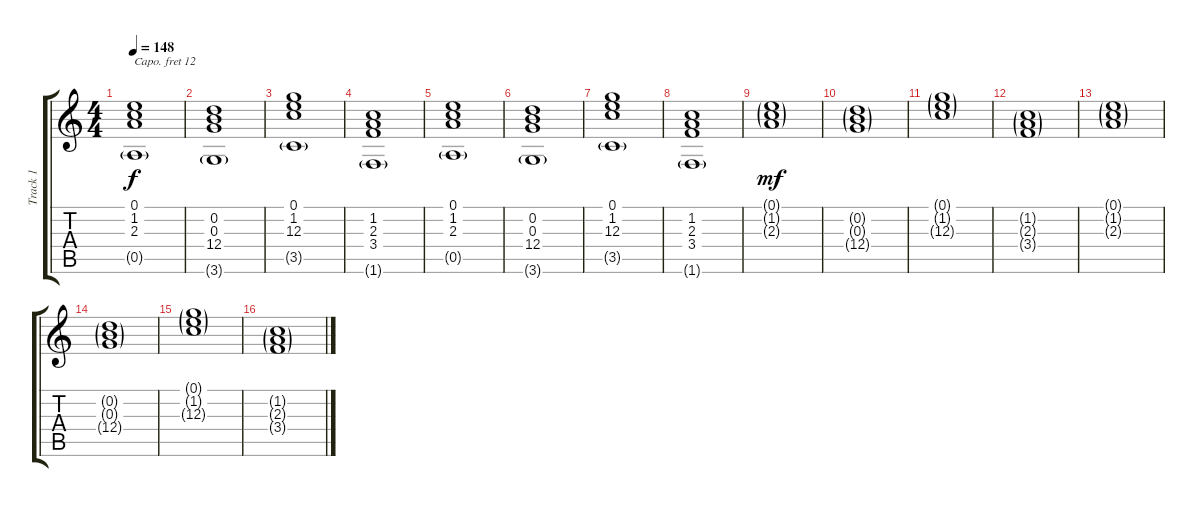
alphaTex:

\track ("Track 1" "Track 1") {instrument rockorgan}
\staff {score tabs}
\capo 12
\tuning (E4 B3 G3 D3 A2 E2) {hide}
\ts (4 4)
\tempo 148
\clef g2
\ks c
(0.1 1.2 2.3 0.5{g}).1{dy f} |
(0.2 0.3 12.4 3.6{g}).1 |
(0.1 1.2 12.3 3.5{g}).1 |
(1.2 2.3 3.4 1.6{g}).1 |
(0.1 1.2 2.3 0.5{g}).1 |
(0.2 0.3 12.4 3.6{g}).1 |
(0.1 1.2 12.3 3.5{g}).1 |
(1.2 2.3 3.4 1.6{g}).1 |
(0.1{g} 1.2{g} 2.3{g}).1{dy mf} |
(0.2{g} 0.3{g} 12.4{g}).1 |
(0.1{g} 1.2{g} 12.3{g}).1 |
(1.2{g} 2.3{g} 3.4{g}).1 |
(0.1{g} 1.2{g} 2.3{g}).1 |
(0.2{g} 0.3{g} 12.4{g}).1 |
(0.1{g} 1.2{g} 12.3{g}).1 |
(1.2{g} 2.3{g} 3.4{g}).1
